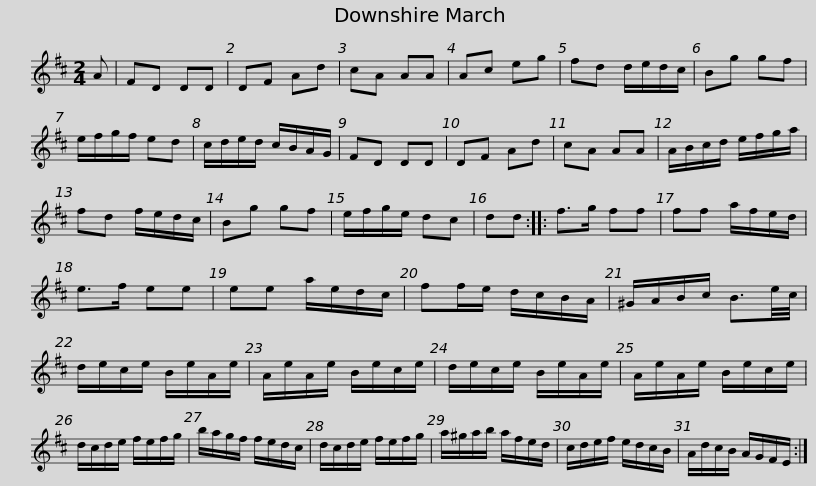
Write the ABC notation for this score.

X:1
L:1/8
M:2/4
I:linebreak $
K:D
V:1 treble
V:1
 A | FD DD | DF Ad | cA AA | Ac eg | %5
 fd d/e/d/c/ | Bg gf | e/f/g/f/ ed | c/d/e/d/ c/B/A/G/ |$ FD DD | %10
 DF Ad | cA AA | A/B/c/d/ e/f/g/a/ | fd f/e/d/c/ | Bg gf | %15
 e/f/g/e/ dc | dd :: f>g ff |$ ff a/f/e/d/ | e>f ee | %20
 ee a/e/d/c/ | ff/e/ d/c/B/A/ | ^G/A/B/c/ B3/2e/4c/4 | d/e/c/e/ B/e/A/e/ | A/e/A/e/ B/e/c/e/ |$ %25
 d/e/c/e/ B/e/A/e/ | A/e/A/e/ B/e/c/e/ | d/c/d/e/ f/e/f/g/ | b/a/g/f/ f/e/d/c/ | d/c/d/e/ f/e/f/g/ |$ %30
 a/^g/a/b/ a/f/e/d/ | c/d/e/f/ e/d/c/B/ | A/d/c/B/ A/G/F/E/ :| %33
